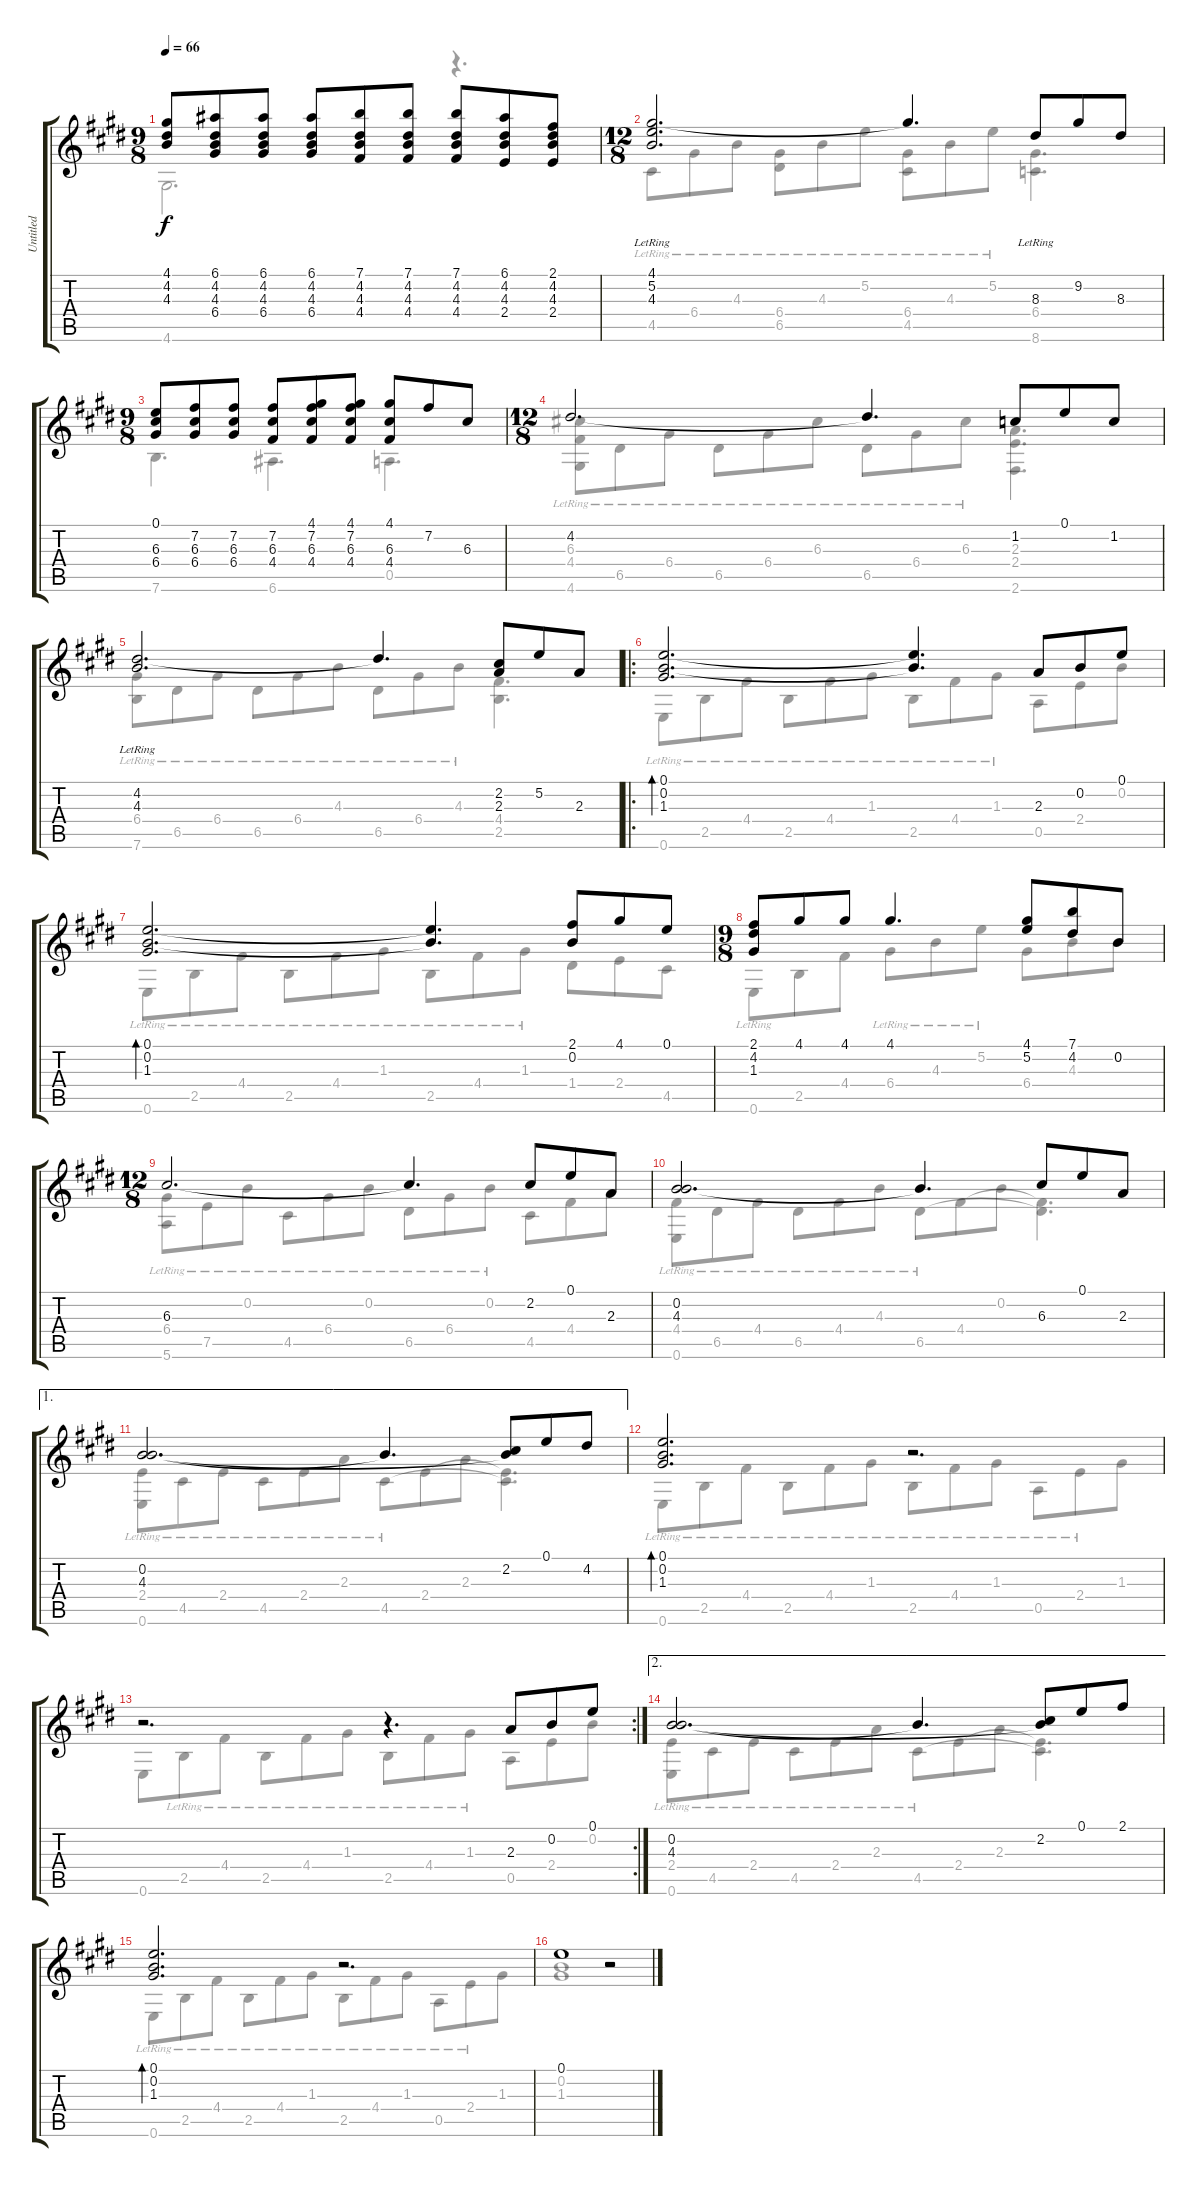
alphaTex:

\track ("Untitled" "Untitled") {instrument acousticbass}
\staff {score tabs}
\tuning (E4 B3 G3 D3 A2 E2) {hide}
\voice
\ts (9 8)
\tempo 66
\clef g2
\ks c#minor
(4.1 4.2 4.3).8{dy f} (6.1 4.2 4.3 6.4).8 (6.1 4.2 4.3 6.4).8 (6.1 4.2 4.3 6.4).8 (7.1 4.2 4.3 4.4).8 (7.1 4.2 4.3 4.4).8 (7.1 4.2 4.3 4.4).8 (6.1 4.2 4.3 2.4).8 (2.1 4.2 4.3 2.4).8 |
\ts (12 8)
\ks e
(4.1{lr} 5.2{lr} 4.3{lr}).2{d} 4.1{t}.4{d} 8.3{lr}.8 9.2.8 8.3.8 |
\ts (9 8)
\ks c#minor
(0.1 6.3 6.4).8 (7.2 6.3 6.4).8 (7.2 6.3 6.4).8 (7.2 6.3 4.4).8 (4.1 7.2 6.3 4.4).8 (4.1 7.2 6.3 4.4).8 (4.1 6.3 4.4).8 7.2.8 6.3.8 |
\ts (12 8)
4.2.2{d} 4.2{t}.4{d} 1.2.8 0.1.8 1.2.8 |
\ks e
(4.2{lr} 4.3{lr}).2{d} 4.2{t}.4{d} (2.2 2.3).8 5.2.8 2.3.8 |
\ro
\ks c#minor
(0.1 0.2 1.3).2{d bd 30} (0.1{t} 0.2{t}).4{d} 2.3.8 0.2.8 0.1.8 |
(0.1 0.2 1.3).2{d bd 30} (0.1{t} 0.2{t}).4{d} (2.1 0.2).8 4.1.8 0.1.8 |
\ts (9 8)
\ks e
(2.1 4.2 1.3).8 4.1.8 4.1.8 4.1.4{d} (4.1 5.2).8 (7.1 4.2).8 0.2.8 |
\ts (12 8)
\ks c#minor
6.3.2{d} 6.3{t}.4{d} 2.2.8 0.1.8 2.3.8 |
(0.2 4.3).2{d} 0.2{t}.4{d} 6.3.8 0.1.8 2.3.8 |
\ae 1
(0.2 4.3).2{d} 0.2{t}.4{d} (2.2 4.3{t}).8 0.1.8 4.2.8 |
(0.1 0.2 1.3).2{d bd 30} r.2{d} |
\rc 2
r.2{d} r.4{d} 2.3.8 0.2.8 0.1.8 |
\ae 2
(0.2 4.3).2{d} 0.2{t}.4{d} (2.2 4.3{t}).8 0.1.8 2.1.8 |
(0.1 0.2 1.3).2{d bd 30} r.2{d} |
0.1.1 r.2
\voice
\clef g2
\ottava regular
\simile none
\ks c#minor
4.6.2{d dy f} r.4{d} |
\ks e
4.5{lr}.8 6.4{lr}.8 4.3{lr}.8 (6.4{lr} 6.5{lr}).8 4.3{lr}.8 5.2{lr}.8 (6.4{lr} 4.5{lr}).8 4.3{lr}.8 5.2{lr}.8 (6.4 8.6).4{d} |
\ks c#minor
7.6.4{d} 6.6.4{d} 0.5.4{d} |
(6.3{lr} 4.4{lr} 4.6{lr}).8 6.5{lr}.8 6.4{lr}.8 6.5{lr}.8 6.4{lr}.8 6.3{lr}.8 6.5{lr}.8 6.4{lr}.8 6.3{lr}.8 (2.3 2.4 2.6).4{d} |
\ks e
(6.4{lr} 7.6{lr}).8 6.5{lr}.8 6.4{lr}.8 6.5{lr}.8 6.4{lr}.8 4.3{lr}.8 6.5{lr}.8 6.4{lr}.8 4.3{lr}.8 (4.4 2.5).4{d} |
\ks c#minor
0.6{lr}.8 2.5{lr}.8 4.4{lr}.8 2.5{lr}.8 4.4{lr}.8 1.3{lr}.8 2.5{lr}.8 4.4{lr}.8 1.3{lr}.8 0.5.8 2.4.8 0.2.8 |
0.6{lr}.8 2.5{lr}.8 4.4{lr}.8 2.5{lr}.8 4.4{lr}.8 1.3{lr}.8 2.5{lr}.8 4.4{lr}.8 1.3{lr}.8 1.4.8 2.4.8 4.5.8 |
\ks e
0.6{lr}.8 2.5.8 4.4.8 6.4{lr}.8 4.3{lr}.8 5.2{lr}.8 6.4.8 4.3.8 0.2.8 |
\ks c#minor
(6.4{lr} 5.6{lr}).8 7.5{lr}.8 0.2{lr}.8 4.5{lr}.8 6.4{lr}.8 0.2{lr}.8 6.5{lr}.8 6.4{lr}.8 0.2{lr}.8 4.5.8 4.4.8 2.3.8 |
(4.4{lr} 0.6{lr}).8 6.5{lr}.8 4.4{lr}.8 6.5{lr}.8 4.4{lr}.8 4.3{lr}.8 6.5{lr}.8 4.4.8 0.2.8 (4.4{t} 6.5{t}).4{d} |
(2.4{lr} 0.6{lr}).8 4.5{lr}.8 2.4{lr}.8 4.5{lr}.8 2.4{lr}.8 2.3{lr}.8 4.5{lr}.8 2.4.8 2.3.8 (2.4{t} 4.5{t}).4{d} |
0.6{lr}.8 2.5{lr}.8 4.4{lr}.8 2.5{lr}.8 4.4{lr}.8 1.3{lr}.8 2.5{lr}.8 4.4{lr}.8 1.3{lr}.8 0.5{lr}.8 2.4{lr}.8 1.3.8 |
0.6.8 2.5{lr}.8 4.4{lr}.8 2.5{lr}.8 4.4{lr}.8 1.3{lr}.8 2.5{lr}.8 4.4{lr}.8 1.3{lr}.8 0.5.8 2.4.8 0.2.8 |
(2.4{lr} 0.6{lr}).8 4.5{lr}.8 2.4{lr}.8 4.5{lr}.8 2.4{lr}.8 2.3{lr}.8 4.5{lr}.8 2.4.8 2.3.8 (2.4{t} 4.5{t}).4{d} |
0.6{lr}.8 2.5{lr}.8 4.4{lr}.8 2.5{lr}.8 4.4{lr}.8 1.3{lr}.8 2.5{lr}.8 4.4{lr}.8 1.3{lr}.8 0.5{lr}.8 2.4{lr}.8 1.3.8 |
(0.2 1.3).1 r.2
